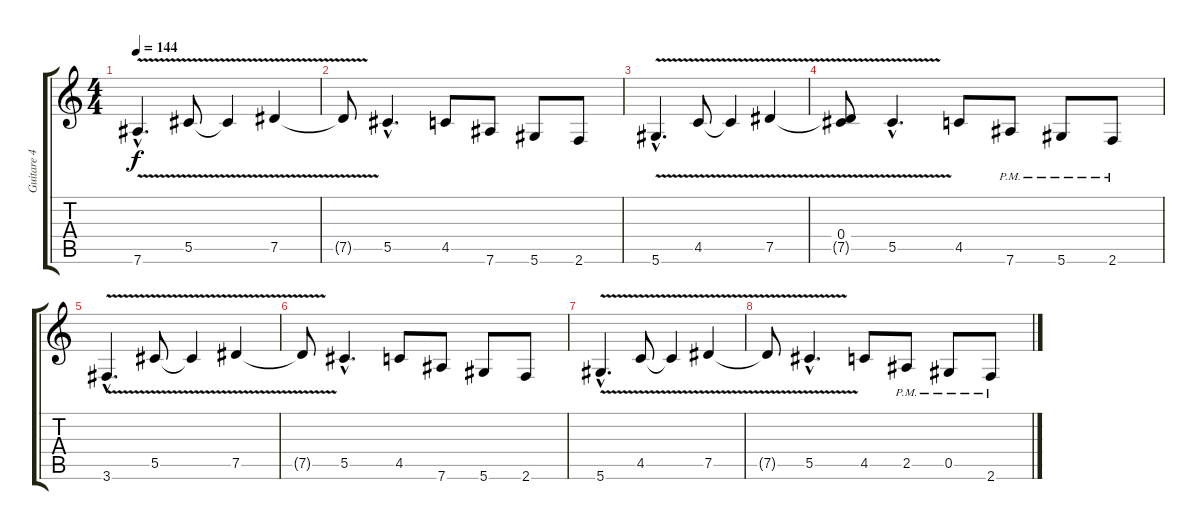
\track ("Guitare 4 ( Electrique )" "Guitare 4 ") {instrument distortionguitar}
\staff {score tabs}
\tuning (Eb4 Bb3 Gb3 Db3 Ab2 Eb2) {hide}
\ts (4 4)
\tempo 144
\clef g2
\ks c
7.6{v hac}.4{d dy f} 5.5{v}.8 5.5{t}.4 7.5{v}.4 |
7.5{t}.8 5.5{hac}.4{d} 4.5.8 7.6.8 5.6.8 2.6.8 |
5.6{v hac}.4{d} 4.5{v}.8 4.5{t}.4 7.5{v}.4 |
(0.4 7.5{t}).8 5.5{v hac}.4{d} 4.5.8 7.6{pm}.8 5.6{pm}.8 2.6{pm}.8 |
3.6{v hac}.4{d} 5.5{v}.8 5.5{t}.4 7.5{v}.4 |
7.5{t}.8 5.5{hac}.4{d} 4.5.8 7.6.8 5.6.8 2.6.8 |
5.6{v hac}.4{d volume 0} 4.5{v}.8 4.5{t}.4 7.5{v}.4 |
7.5{t}.8 5.5{v hac}.4{d} 4.5.8 2.5{pm}.8 0.5{pm}.8 2.6{pm}.8
